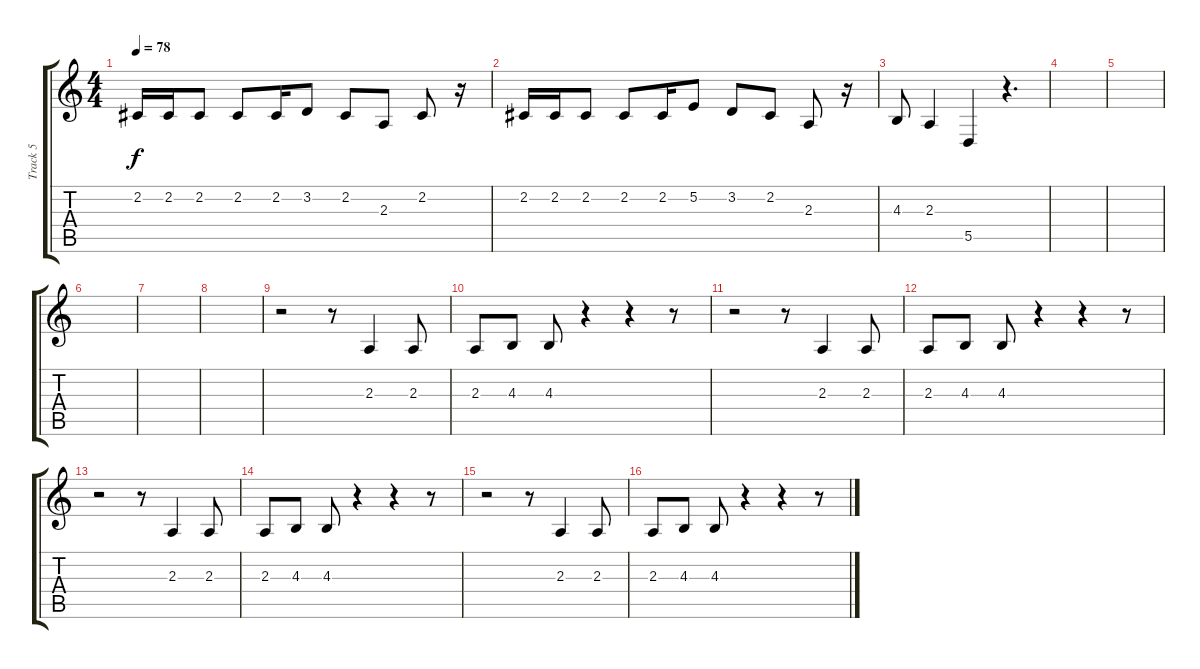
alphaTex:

\track ("Track 5" "Track 5") {instrument clarinet}
\staff {score tabs}
\tuning (E4 B3 G3 D3 A2 E2) {hide}
\ts (4 4)
\tempo 78
\clef g2
\ks c
2.2.16{dy f} 2.2.16 2.2.8 2.2.8 2.2.16 3.2.8 2.2.8 2.3.8 2.2.8 r.16 |
2.2.16 2.2.16 2.2.8 2.2.8 2.2.16 5.2.8 3.2.8 2.2.8 2.3.8 r.16 |
4.3.8 2.3.4 5.5.4 r.4{d} |
|
|
|
|
|
r.2 r.8 2.3.4 2.3.8 |
2.3.8 4.3.8 4.3.8 r.4 r.4 r.8 |
r.2 r.8 2.3.4 2.3.8 |
2.3.8 4.3.8 4.3.8 r.4 r.4 r.8 |
r.2 r.8 2.3.4 2.3.8 |
2.3.8 4.3.8 4.3.8 r.4 r.4 r.8 |
r.2 r.8 2.3.4 2.3.8 |
2.3.8 4.3.8 4.3.8 r.4 r.4 r.8
